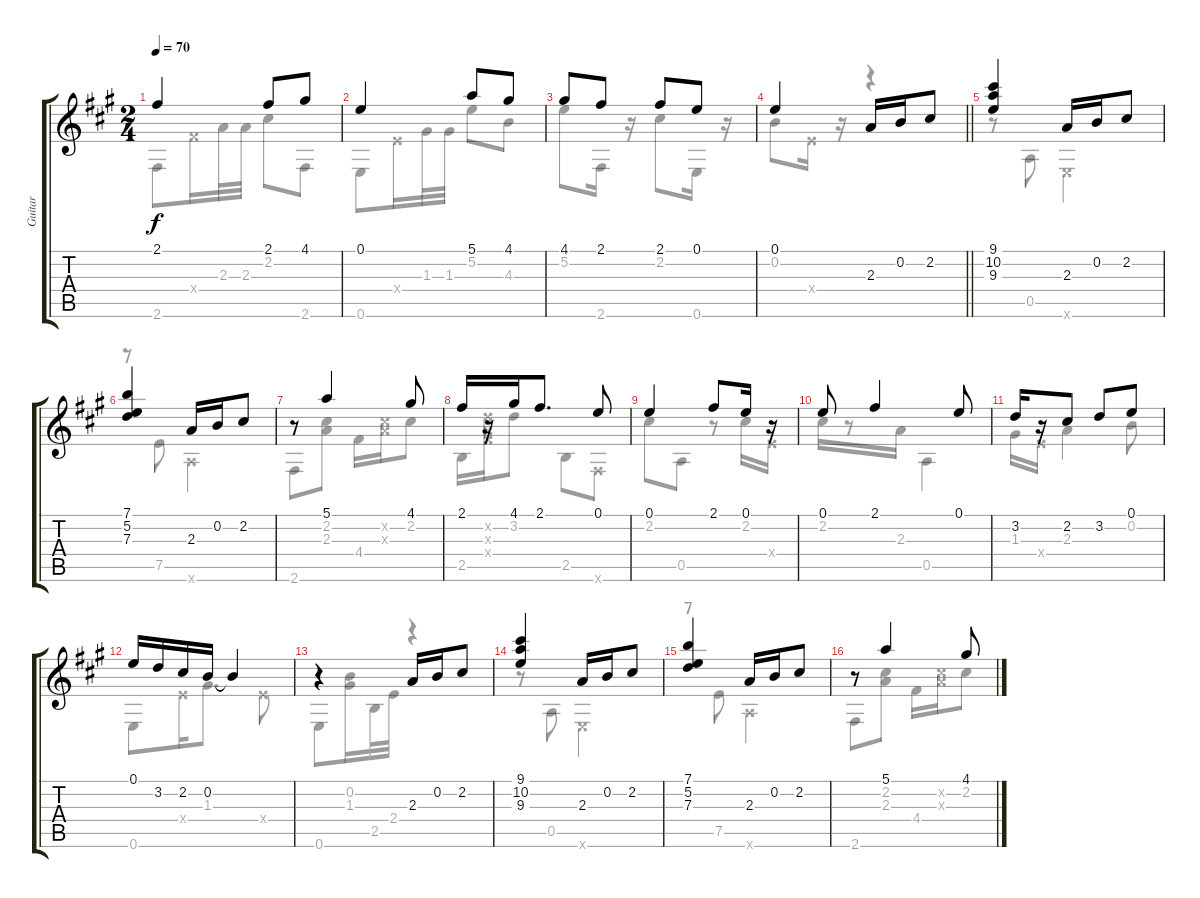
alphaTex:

\track ("Guitar" "Guitar") {instrument acousticguitarnylon}
\staff {score tabs}
\tuning (E4 B3 G3 D3 A2 E2) {hide}
\voice
\ts (2 4)
\tempo 70
\clef g2
\ks a
2.1.4{dy f} 2.1.8 4.1.8 |
0.1.4 5.1.8 4.1.8 |
4.1.8 2.1.8 2.1.8 0.1.8 |
\barLineRight lightlight
0.1.4 2.3.16 0.2.16 2.2.8 |
(9.1 10.2 9.3).4 2.3.16 0.2.16 2.2.8 |
(7.1 5.2 7.3).4 2.3.16 0.2.16 2.2.8 |
r.8 5.1.4 4.1.8 |
2.1.16 r.16 4.1.16 2.1.8{d} 0.1.8 |
0.1.4 2.1.8 0.1.16 r.16 |
0.1.8 2.1.4 0.1.8 |
3.2.16 r.16 2.2.8 3.2.8 0.1.8 |
0.1.16 3.2.16 2.2.16 0.2.16 0.2{t}.4 |
r.4 2.3.16 0.2.16 2.2.8 |
(9.1 10.2 9.3).4 2.3.16 0.2.16 2.2.8 |
(7.1 5.2 7.3).4 2.3.16 0.2.16 2.2.8 |
r.8 5.1.4 4.1.8
\voice
\clef g2
\ottava regular
\simile none
\ks a
2.6.8{dy f} 4.4{x}.16 2.3.32 2.3.32 2.2.8 2.6.8 |
0.6.8 2.4{x}.16 1.3.32 1.3.32 5.2.8 4.3.8 |
5.2.8 2.6.16 r.16 2.2.8 0.6.16 r.16 |
\barLineRight lightlight
0.2.8 2.4{x}.16 r.16 r.4 |
r.8 0.5.8 0.6{x}.4 |
r.8 7.5.8 5.6{x}.4 |
2.6.8 (2.2 2.3).8 4.4.16 (2.2{x} 2.3{x}).16 2.2.8 |
2.5.16 (3.2{x} 2.3{x} 4.4{x}).16 3.2.8 2.5.8 2.6{x}.8 |
2.2.8 0.5.8 r.8 2.2.16 2.4{x}.16 |
2.2.16 r.8 2.3.16 0.5.4 |
1.3.16 2.4{x}.16 2.3.4 0.2.8 |
0.6.8 2.4{x}.16 1.3.8{d} 2.4{x}.8 |
0.6.8 (0.2 1.3).16 2.5.32 2.4.32 r.4 |
r.8 0.5.8 0.6{x}.4 |
r.8 7.5.8 5.6{x}.4 |
2.6.8 (2.2 2.3).8 4.4.16 (2.2{x} 2.3{x}).16 2.2.8
